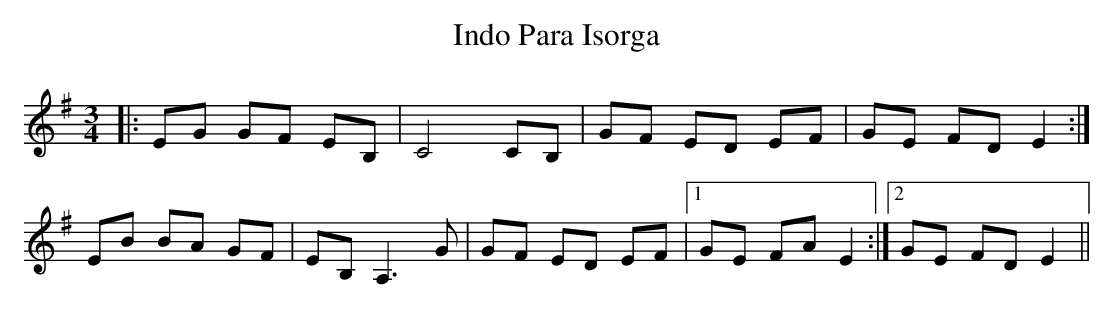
X:1
T: Indo Para Isorga
M: 3/4
L: 1/8
K: Emin
|:EG GF EB,|C4CB,|GF ED EF|GE FD E2:|
EB BA GF|EB, A,3G|GF ED EF|1 GE FA E2:|2 GE FD E2||
